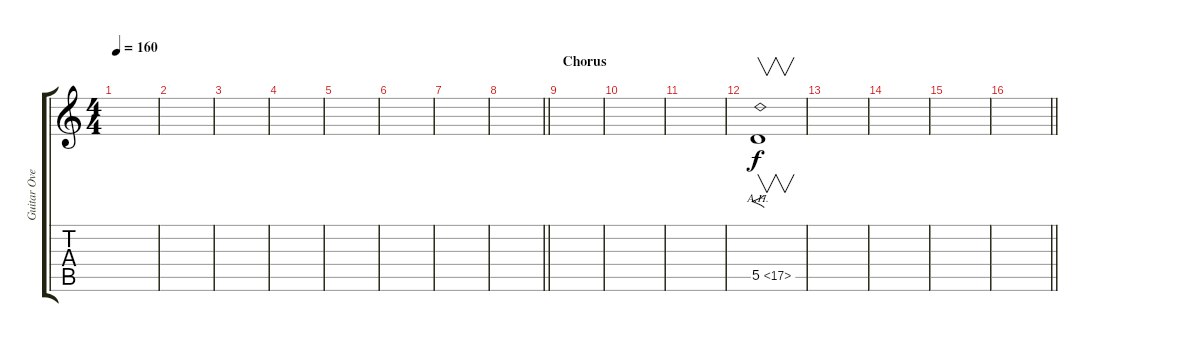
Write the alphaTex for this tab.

\track ("Guitar Overdub" "Guitar Ove") {instrument distortionguitar}
\staff {score tabs}
\tuning (E4 B3 G3 D3 A2 E2) {hide}
\ts (4 4)
\tempo 160
\clef g2
\ks c
|
|
|
|
|
|
|
\barLineRight lightlight
|
\section ("" "Chorus")
|
|
|
5.5{ah 12}.1{f v} |
|
|
|
\barLineRight lightlight
